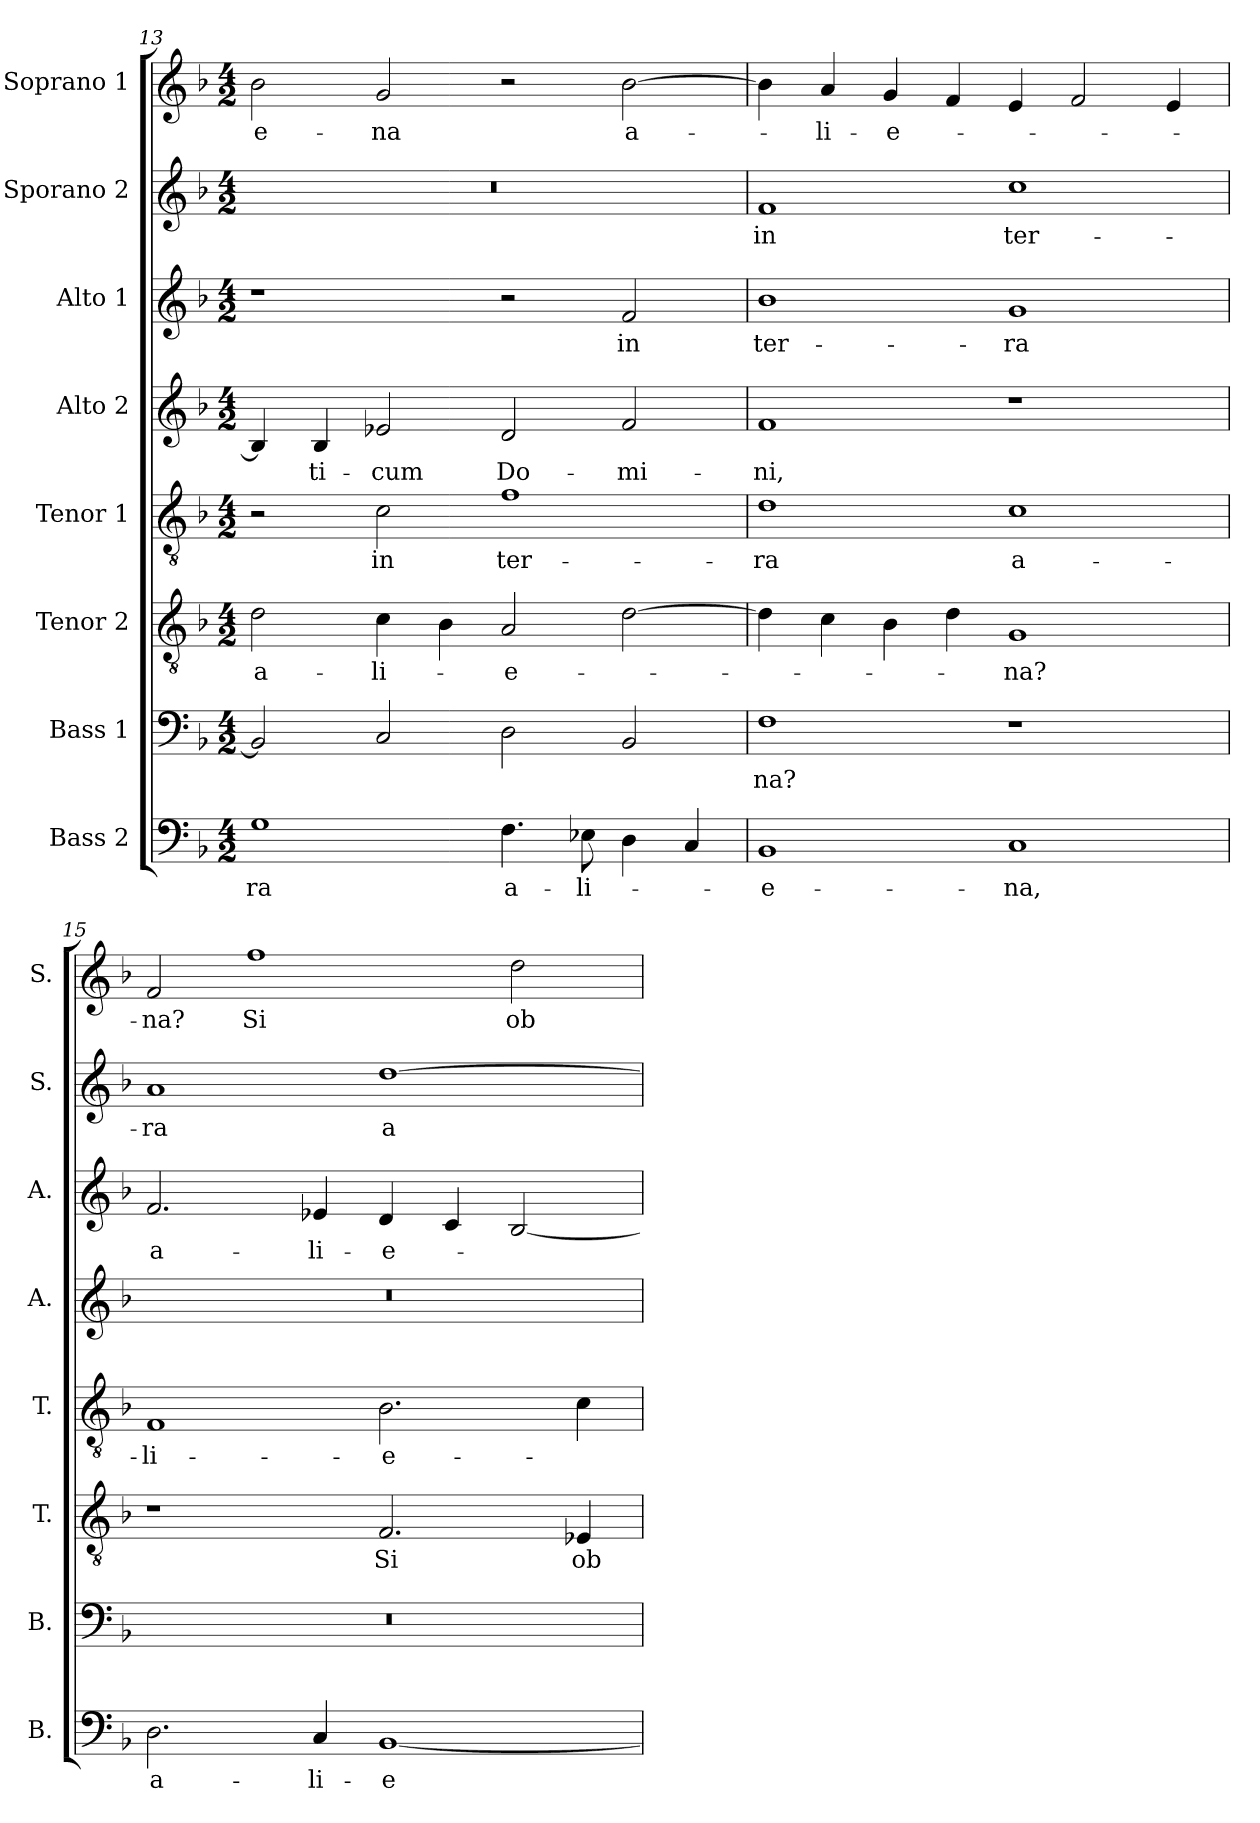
**kern	**text	**kern	**text	**kern	**text	**kern	**text	**kern	**text	**kern	**text	**kern	**text	**kern	**text
*part8	*part8	*part7	*part7	*part6	*part6	*part5	*part5	*part4	*part4	*part3	*part3	*part2	*part2	*part1	*part1
*staff8	*staff8	*staff7	*staff7	*staff6	*staff6	*staff5	*staff5	*staff4	*staff4	*staff3	*staff3	*staff2	*staff2	*staff1	*staff1
*I"Bass 2	*	*I"Bass 1	*	*I"Tenor 2	*	*I"Tenor 1	*	*I"Alto 2	*	*I"Alto 1	*	*I"Sporano 2	*	*I"Soprano 1	*
*I'B.	*	*I'B.	*	*I'T.	*	*I'T.	*	*I'A.	*	*I'A.	*	*I'S.	*	*I'S.	*
*clefF4	*	*clefF4	*	*clefGv2	*	*clefGv2	*	*clefG2	*	*clefG2	*	*clefG2	*	*clefG2	*
*	*	*	*	*ITrd7c12	*	*ITrd7c12	*	*	*	*	*	*	*	*	*
*k[b-]	*	*k[b-]	*	*k[b-]	*	*k[b-]	*	*k[b-]	*	*k[b-]	*	*k[b-]	*	*k[b-]	*
*F:	*	*F:	*	*F:	*	*F:	*	*F:	*	*F:	*	*F:	*	*F:	*
*M4/2	*	*M4/2	*	*M4/2	*	*M4/2	*	*M4/2	*	*M4/2	*	*M4/2	*	*M4/2	*
=13	=13	=13	=13	=13	=13	=13	=13	=13	=13	=13	=13	=13	=13	=13	=13
!	!LO:LY:b:color=#000000	!	!	!	!	!	!	!	!	!	!	!	!	!	!
!	!	!	!	!	!LO:LY:b:color=#000000	!	!	!	!	!	!	!LO:N:vis=1	!	!	!
!	!	!	!	!	!	!	!	!	!	!	!	!	!	!	!LO:LY:b:color=#000000
1Gi	-ra	2BB-i/]	.	2Di\	a-	2r	.	4B-i/]	.	1r	.	0r	.	2b-i\	-e-
!	!	!	!	!	!	!	!	!	!LO:LY:b:color=#000000	!	!	!	!	!	!
.	.	.	.	.	.	.	.	4B-i/	-ti-	.	.	.	.	.	.
!	!	!	!	!	!LO:LY:b:color=#000000	!	!	!	!	!	!	!	!	!	!
!	!	!	!	!	!	!	!LO:LY:b:color=#000000	!	!	!	!	!	!	!	!
!	!	!	!	!	!	!	!	!	!LO:LY:b:color=#000000	!	!	!	!	!	!
!	!	!	!	!	!	!	!	!	!	!	!	!	!	!	!LO:LY:b:color=#000000
.	.	2Ci/	.	4Ci\	-li-	2Ci\	in	2e-Xi/	-cum	.	.	.	.	2gi/	-na
.	.	.	.	4BB-i\	.	.	.	.	.	.	.	.	.	.	.
!	!LO:LY:b:color=#000000	!	!	!	!	!	!	!	!	!	!	!	!	!	!
!	!	!	!	!	!LO:LY:b:color=#000000	!	!	!	!	!	!	!	!	!	!
!	!	!	!	!	!	!	!LO:LY:b:color=#000000	!	!	!	!	!	!	!	!
!	!	!	!	!	!	!	!	!	!LO:LY:b:color=#000000	!	!	!	!	!	!
4.Fi\	a-	2Di\	.	2AAi/	-e-	1Fi	ter-	2di/	Do-	2r	.	.	.	2r	.
!	!LO:LY:b:color=#000000	!	!	!	!	!	!	!	!	!	!	!	!	!	!
8E-Xi\	-li-	.	.	.	.	.	.	.	.	.	.	.	.	.	.
!	!	!	!	!	!	!	!	!	!LO:LY:b:color=#000000	!	!	!	!	!	!
!	!	!	!	!	!	!	!	!	!	!	!LO:LY:b:color=#000000	!	!	!	!
!	!	!	!	!	!	!	!	!	!	!	!	!	!	!	!LO:LY:b:color=#000000
4Di\	.	2BB-i/	.	[>2Di\	.	.	.	2fi/	-mi-	2fi/	in	.	.	[>2b-i\	a-
4Ci/	.	.	.	.	.	.	.	.	.	.	.	.	.	.	.
=14	=14	=14	=14	=14	=14	=14	=14	=14	=14	=14	=14	=14	=14	=14	=14
!	!LO:LY:b:color=#000000	!	!	!	!	!	!	!	!	!	!	!	!	!	!
!	!	!	!LO:LY:b:color=#000000	!	!	!	!	!	!	!	!	!	!	!	!
!	!	!	!	!	!	!	!LO:LY:b:color=#000000	!	!	!	!	!	!	!	!
!	!	!	!	!	!	!	!	!	!LO:LY:b:color=#000000	!	!	!	!	!	!
!	!	!	!	!	!	!	!	!	!	!	!LO:LY:b:color=#000000	!	!	!	!
!	!	!	!	!	!	!	!	!	!	!	!	!	!LO:LY:b:color=#000000	!	!
1BB-i	-e-	1Fi	-na?	4Di\]	.	1Di	-ra	1fi	-ni,	1b-i	ter-	1fi	in	4b-i\]	.
!	!	!	!	!	!	!	!	!	!	!	!	!	!	!	!LO:LY:b:color=#000000
.	.	.	.	4Ci\	.	.	.	.	.	.	.	.	.	4ai/	-li-
!	!	!	!	!	!	!	!	!	!	!	!	!	!	!	!LO:LY:b:color=#000000
.	.	.	.	4BB-i\	.	.	.	.	.	.	.	.	.	4gi/	-e-
.	.	.	.	4Di\	.	.	.	.	.	.	.	.	.	4fi/	.
!	!LO:LY:b:color=#000000	!	!	!	!	!	!	!	!	!	!	!	!	!	!
!	!	!	!	!	!LO:LY:b:color=#000000	!	!	!	!	!	!	!	!	!	!
!	!	!	!	!	!	!	!LO:LY:b:color=#000000	!	!	!	!	!	!	!	!
!	!	!	!	!	!	!	!	!	!	!	!LO:LY:b:color=#000000	!	!	!	!
!	!	!	!	!	!	!	!	!	!	!	!	!	!LO:LY:b:color=#000000	!	!
1Ci	-na,	1r	.	1GGi	-na?	1Ci	a-	1r	.	1gi	-ra	1cci	ter-	4ei/	.
.	.	.	.	.	.	.	.	.	.	.	.	.	.	2fi/	.
.	.	.	.	.	.	.	.	.	.	.	.	.	.	4ei/	.
!!LO:PB:g=z
=15	=15	=15	=15	=15	=15	=15	=15	=15	=15	=15	=15	=15	=15	=15	=15
!	!LO:LY:b:color=#000000	!LO:N:vis=1	!	!	!	!	!	!	!	!	!	!	!	!	!
!	!	!	!	!	!	!	!LO:LY:b:color=#000000	!LO:N:vis=1	!	!	!	!	!	!	!
!	!	!	!	!	!	!	!	!	!	!	!LO:LY:b:color=#000000	!	!	!	!
!	!	!	!	!	!	!	!	!	!	!	!	!	!LO:LY:b:color=#000000	!	!
!	!	!	!	!	!	!	!	!	!	!	!	!	!	!	!LO:LY:b:color=#000000
2.Di\	a-	0r	.	1r	.	1FFi	-li-	0r	.	2.fi/	a-	1ai	-ra	2fi/	-na?
!	!	!	!	!	!	!	!	!	!	!	!	!	!	!	!LO:LY:b:color=#000000
.	.	.	.	.	.	.	.	.	.	.	.	.	.	1ffi	Si
!	!LO:LY:b:color=#000000	!	!	!	!	!	!	!	!	!	!	!	!	!	!
!	!	!	!	!	!	!	!	!	!	!	!LO:LY:b:color=#000000	!	!	!	!
4Ci/	-li-	.	.	.	.	.	.	.	.	4e-Xi/	-li-	.	.	.	.
!	!LO:LY:b:color=#000000	!	!	!	!	!	!	!	!	!	!	!	!	!	!
!	!	!	!	!	!LO:LY:b:color=#000000	!	!	!	!	!	!	!	!	!	!
!	!	!	!	!	!	!	!LO:LY:b:color=#000000	!	!	!	!	!	!	!	!
!	!	!	!	!	!	!	!	!	!	!	!LO:LY:b:color=#000000	!	!	!	!
!	!	!	!	!	!	!	!	!	!	!	!	!	!LO:LY:b:color=#000000	!	!
[<1BB-i	-e-	.	.	2.FFi/	Si	2.BB-i\	-e-	.	.	4di/	-e-	[>1ddi	a-	.	.
.	.	.	.	.	.	.	.	.	.	4ci/	.	.	.	.	.
!	!	!	!	!	!	!	!	!	!	!	!	!	!	!	!LO:LY:b:color=#000000
.	.	.	.	.	.	.	.	.	.	[<2B-i/	.	.	.	2ddi\	ob-
!	!	!	!	!	!LO:LY:b:color=#000000	!	!	!	!	!	!	!	!	!	!
.	.	.	.	4EE-Xi/	ob-	4Ci\	.	.	.	.	.	.	.	.	.
=	=	=	=	=	=	=	=	=	=	=	=	=	=	=	=
*-	*-	*-	*-	*-	*-	*-	*-	*-	*-	*-	*-	*-	*-	*-	*-
